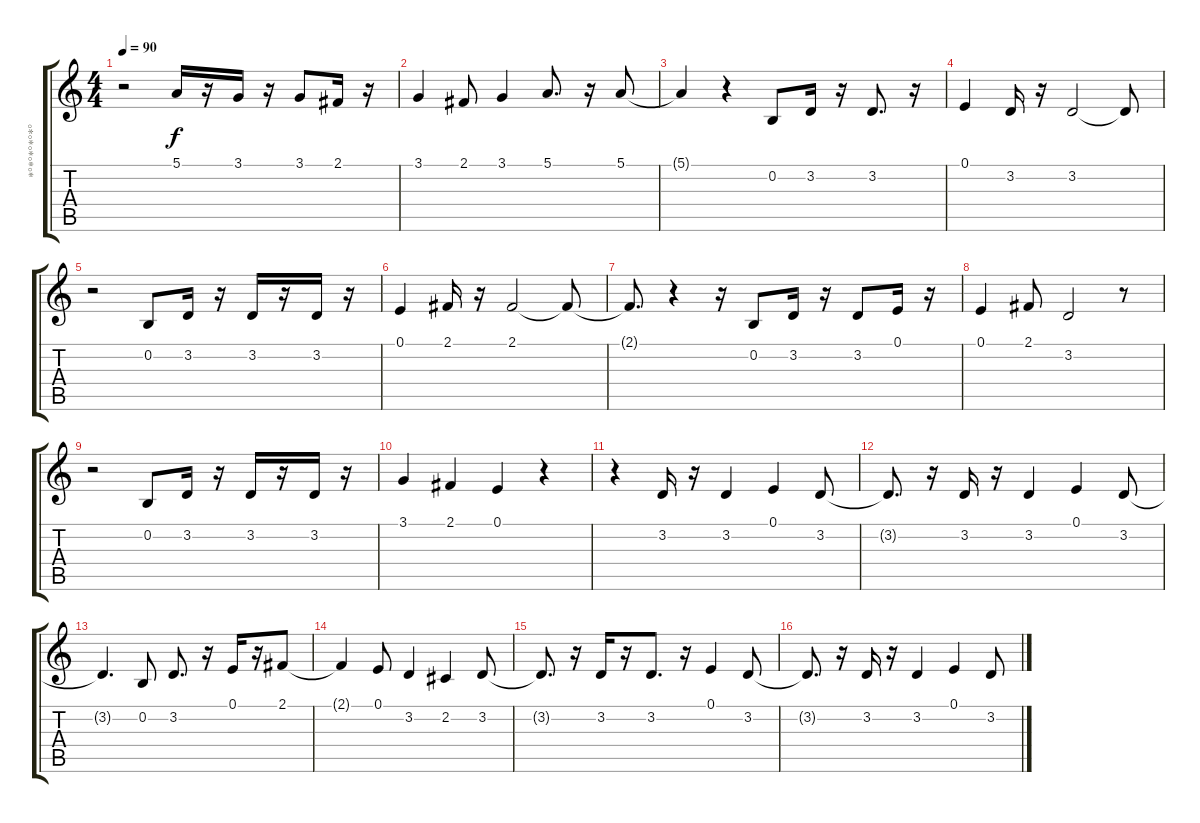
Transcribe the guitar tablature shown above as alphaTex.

\track ("*°*°*°*°*°*°*°*°*°*°" "*°*°*°*°*°") {instrument panflute}
\staff {score tabs}
\tuning (E4 B3 G3 D3 A2 E2) {hide}
\ts (4 4)
\tempo 90
\clef g2
\ks c
r.2{dy f} 5.1.16 r.16 3.1.16 r.16 3.1.8 2.1.16 r.16 |
3.1.4 2.1.8 3.1.4 5.1.8{d} r.16 5.1.8 |
5.1{t}.4 r.4 0.2.8 3.2.16 r.16 3.2.8{d} r.16 |
0.1.4 3.2.16 r.16 3.2.2 3.2{t}.8 |
r.2 0.2.8 3.2.16 r.16 3.2.16 r.16 3.2.16 r.16 |
0.1.4 2.1.16 r.16 2.1.2 2.1{t}.8 |
2.1{t}.8{d} r.4 r.16 0.2.8 3.2.16 r.16 3.2.8 0.1.16 r.16 |
0.1.4 2.1.8 3.2.2 r.8 |
r.2 0.2.8 3.2.16 r.16 3.2.16 r.16 3.2.16 r.16 |
3.1.4 2.1.4 0.1.4 r.4 |
r.4 3.2.16 r.16 3.2.4 0.1.4 3.2.8 |
3.2{t}.8{d} r.16 3.2.16 r.16 3.2.4 0.1.4 3.2.8 |
3.2{t}.4{d} 0.2.8 3.2.8{d} r.16 0.1.16 r.16 2.1.8 |
2.1{t}.4 0.1.8 3.2.4 2.2.4 3.2.8 |
3.2{t}.8{d} r.16 3.2.16 r.16 3.2.8{d} r.16 0.1.4 3.2.8 |
3.2{t}.8{d} r.16 3.2.16 r.16 3.2.4 0.1.4 3.2.8
